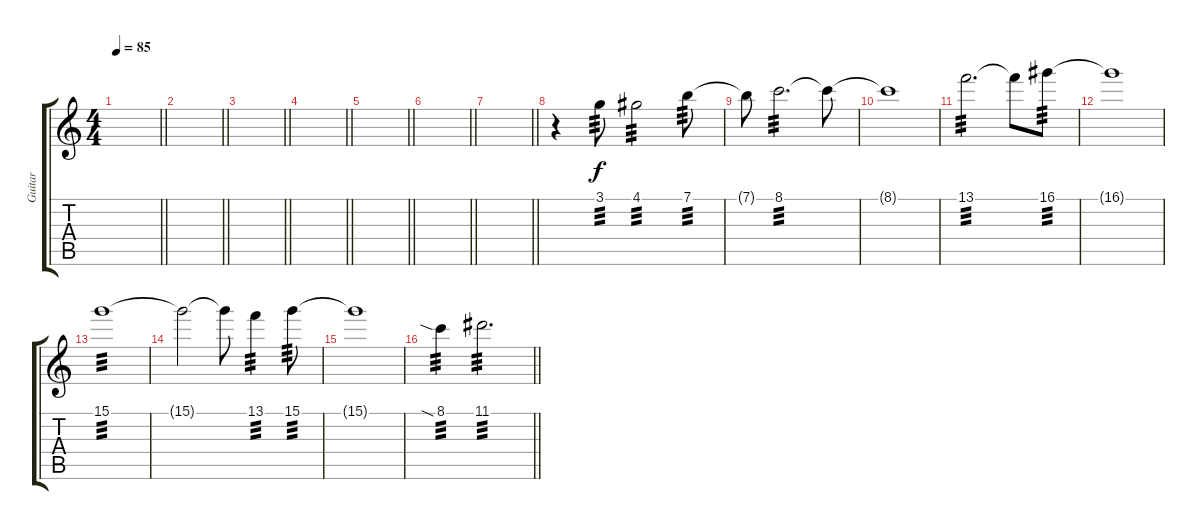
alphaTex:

\track ("Guitar" "Guitar") {instrument overdrivenguitar}
\staff {score tabs}
\tuning (E4 B3 G3 D3 A2 E2) {hide}
\ts (4 4)
\tempo 85
\clef g2
\barLineRight lightlight
\ks c
|
\barLineRight lightlight
|
\barLineRight lightlight
|
\barLineRight lightlight
|
\barLineRight lightlight
|
\barLineRight lightlight
|
\barLineRight lightlight
|
r.4 3.1.8{tp 3} 4.1.2{tp 3} 7.1.8{tp 3} |
7.1{t}.8 8.1.2{d tp 3} 8.1{t}.8 |
8.1{t}.1 |
13.1.2{d tp 3} 13.1{t}.8 16.1.8{tp 3} |
16.1{t}.1 |
15.1.1{tp 3} |
15.1{t}.2 15.1{t}.8 13.1.4{tp 3} 15.1.8{tp 3} |
15.1{t}.1 |
\barLineRight lightlight
8.1{sia}.4{tp 3} 11.1.2{d tp 3}
